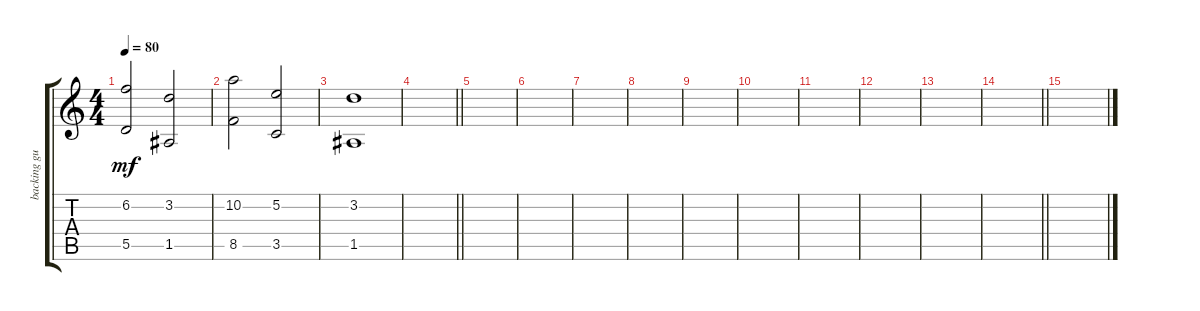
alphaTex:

\track ("backing guitar2" "backing gu") {instrument overdrivenguitar}
\staff {score tabs}
\tuning (E4 B3 G3 D3 A2 E2) {hide}
\ts (4 4)
\tempo 80
\clef g2
\ks c
(6.2 5.5).2{dy mf} (3.2 1.5).2 |
(10.2 8.5).2 (5.2 3.5).2 |
(3.2 1.5).1 |
\barLineRight lightlight
|
\section ("" "")
|
|
|
|
|
|
|
|
|
\barLineRight lightlight
|
\section ("" "")
